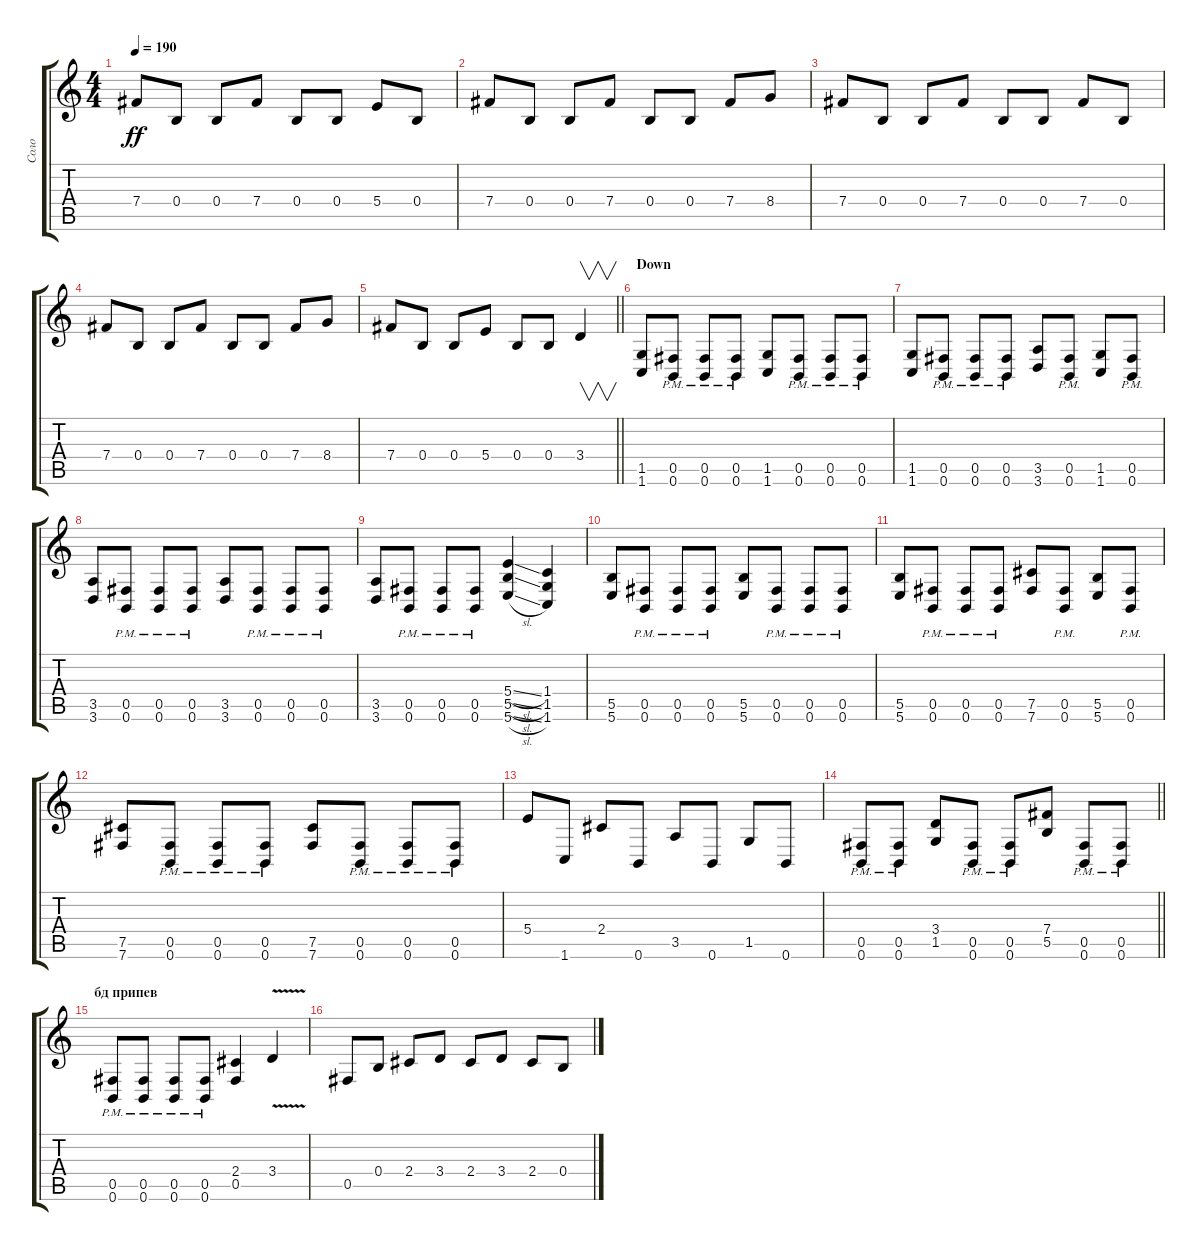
\track ("Соло" "Соло") {instrument distortionguitar}
\staff {score tabs}
\tuning (Db4 Ab3 E3 B2 Gb2 B1) {hide}
\ts (4 4)
\tempo 190
\clef g2
\ks c
7.4.8{dy ff} 0.4.8 0.4.8 7.4.8 0.4.8 0.4.8 5.4.8 0.4.8 |
7.4.8 0.4.8 0.4.8 7.4.8 0.4.8 0.4.8 7.4.8 8.4.8 |
7.4.8 0.4.8 0.4.8 7.4.8 0.4.8 0.4.8 7.4.8 0.4.8 |
7.4.8 0.4.8 0.4.8 7.4.8 0.4.8 0.4.8 7.4.8 8.4.8 |
\barLineRight lightlight
7.4.8 0.4.8 0.4.8 5.4.8 0.4.8 0.4.8 3.4.4{v} |
\section ("" "Down")
(1.5 1.6).8 (0.5{pm} 0.6{pm}).8 (0.5{pm} 0.6{pm}).8 (0.5{pm} 0.6{pm}).8 (1.5 1.6).8 (0.5{pm} 0.6{pm}).8 (0.5{pm} 0.6{pm}).8 (0.5{pm} 0.6{pm}).8 |
(1.5 1.6).8 (0.5{pm} 0.6{pm}).8 (0.5{pm} 0.6{pm}).8 (0.5{pm} 0.6{pm}).8 (3.5 3.6).8 (0.5{pm} 0.6{pm}).8 (1.5 1.6).8 (0.5{pm} 0.6{pm}).8 |
(3.5 3.6).8 (0.5{pm} 0.6{pm}).8 (0.5{pm} 0.6{pm}).8 (0.5{pm} 0.6{pm}).8 (3.5 3.6).8 (0.5{pm} 0.6{pm}).8 (0.5{pm} 0.6{pm}).8 (0.5{pm} 0.6{pm}).8 |
(3.5 3.6).8 (0.5{pm} 0.6{pm}).8 (0.5{pm} 0.6{pm}).8 (0.5{pm} 0.6{pm}).8 (5.4{sl} 5.5{sl} 5.6{sl}).4 (1.4 1.5 1.6).4 |
(5.5 5.6).8 (0.5{pm} 0.6{pm}).8 (0.5{pm} 0.6{pm}).8 (0.5{pm} 0.6{pm}).8 (5.5 5.6).8 (0.5{pm} 0.6{pm}).8 (0.5{pm} 0.6{pm}).8 (0.5{pm} 0.6{pm}).8 |
(5.5 5.6).8 (0.5{pm} 0.6{pm}).8 (0.5{pm} 0.6{pm}).8 (0.5{pm} 0.6{pm}).8 (7.5 7.6).8 (0.5{pm} 0.6{pm}).8 (5.5 5.6).8 (0.5{pm} 0.6{pm}).8 |
(7.5 7.6).8 (0.5{pm} 0.6{pm}).8 (0.5{pm} 0.6{pm}).8 (0.5{pm} 0.6{pm}).8 (7.5 7.6).8 (0.5{pm} 0.6{pm}).8 (0.5{pm} 0.6{pm}).8 (0.5{pm} 0.6{pm}).8 |
5.4.8 1.6.8 2.4.8 0.6.8 3.5.8 0.6.8 1.5.8 0.6.8 |
\barLineRight lightlight
(0.5{pm} 0.6{pm}).8 (0.5{pm} 0.6{pm}).8 (3.4 1.5).8 (0.5{pm} 0.6{pm}).8 (0.5{pm} 0.6{pm}).8 (7.4 5.5).8 (0.5{pm} 0.6{pm}).8 (0.5{pm} 0.6{pm}).8 |
\section ("" "бд припев")
(0.5{pm} 0.6{pm}).8 (0.5{pm} 0.6{pm}).8 (0.5{pm} 0.6{pm}).8 (0.5{pm} 0.6{pm}).8 (2.4 0.5).4 3.4{v}.4 |
0.5.8 0.4.8 2.4.8 3.4.8 2.4.8 3.4.8 2.4.8 0.4.8
